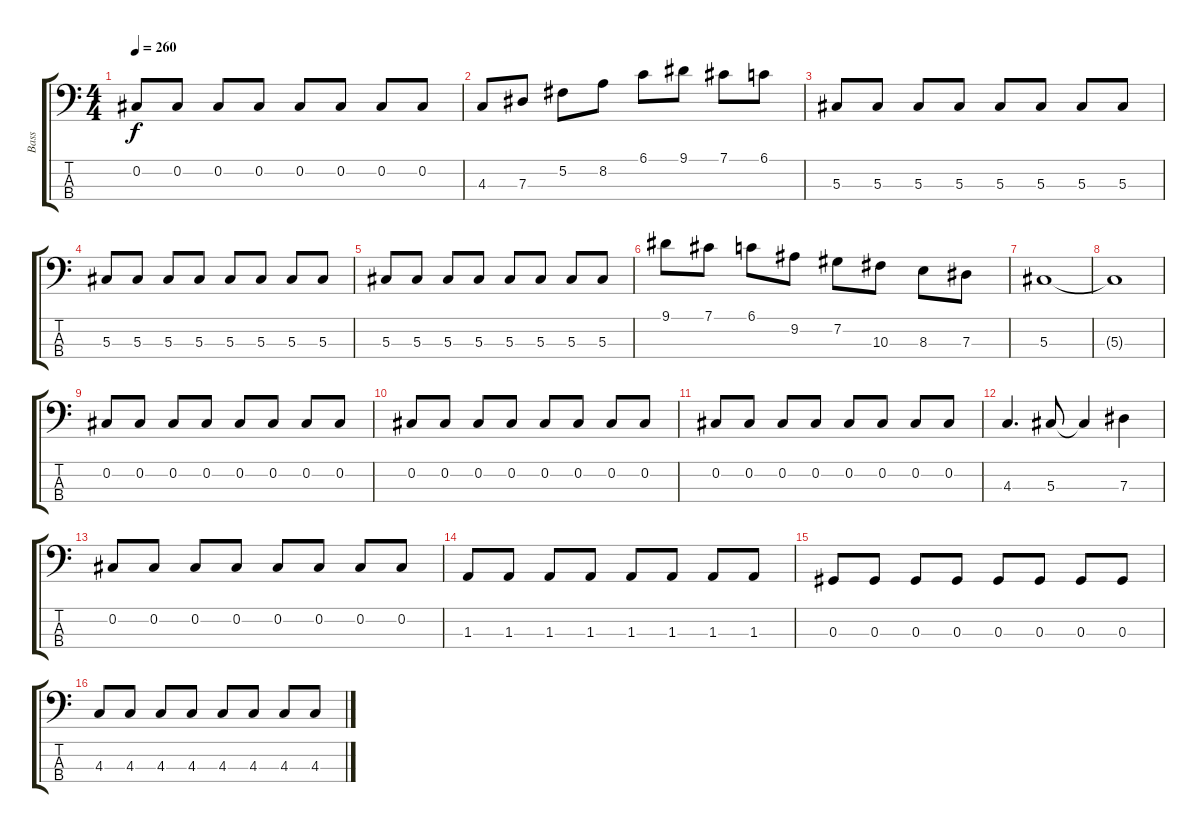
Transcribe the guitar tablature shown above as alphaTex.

\track ("Bass" "Bass") {instrument electricbassfinger}
\staff {score tabs}
\tuning (Gb2 Db2 Ab1 Eb1) {hide}
\ts (4 4)
\tempo 260
\clef f4
\ks c
0.2.8{dy f} 0.2.8 0.2.8 0.2.8 0.2.8 0.2.8 0.2.8 0.2.8 |
4.3.8 7.3.8 5.2.8 8.2.8 6.1.8 9.1.8 7.1.8 6.1.8 |
5.3.8 5.3.8 5.3.8 5.3.8 5.3.8 5.3.8 5.3.8 5.3.8 |
5.3.8 5.3.8 5.3.8 5.3.8 5.3.8 5.3.8 5.3.8 5.3.8 |
5.3.8 5.3.8 5.3.8 5.3.8 5.3.8 5.3.8 5.3.8 5.3.8 |
9.1.8 7.1.8 6.1.8 9.2.8 7.2.8 10.3.8 8.3.8 7.3.8 |
5.3.1 |
5.3{t}.1 |
0.2.8 0.2.8 0.2.8 0.2.8 0.2.8 0.2.8 0.2.8 0.2.8 |
0.2.8 0.2.8 0.2.8 0.2.8 0.2.8 0.2.8 0.2.8 0.2.8 |
0.2.8 0.2.8 0.2.8 0.2.8 0.2.8 0.2.8 0.2.8 0.2.8 |
4.3.4{d} 5.3.8 5.3{t}.4 7.3.4 |
0.2.8 0.2.8 0.2.8 0.2.8 0.2.8 0.2.8 0.2.8 0.2.8 |
1.3.8 1.3.8 1.3.8 1.3.8 1.3.8 1.3.8 1.3.8 1.3.8 |
0.3.8 0.3.8 0.3.8 0.3.8 0.3.8 0.3.8 0.3.8 0.3.8 |
4.3.8 4.3.8 4.3.8 4.3.8 4.3.8 4.3.8 4.3.8 4.3.8
